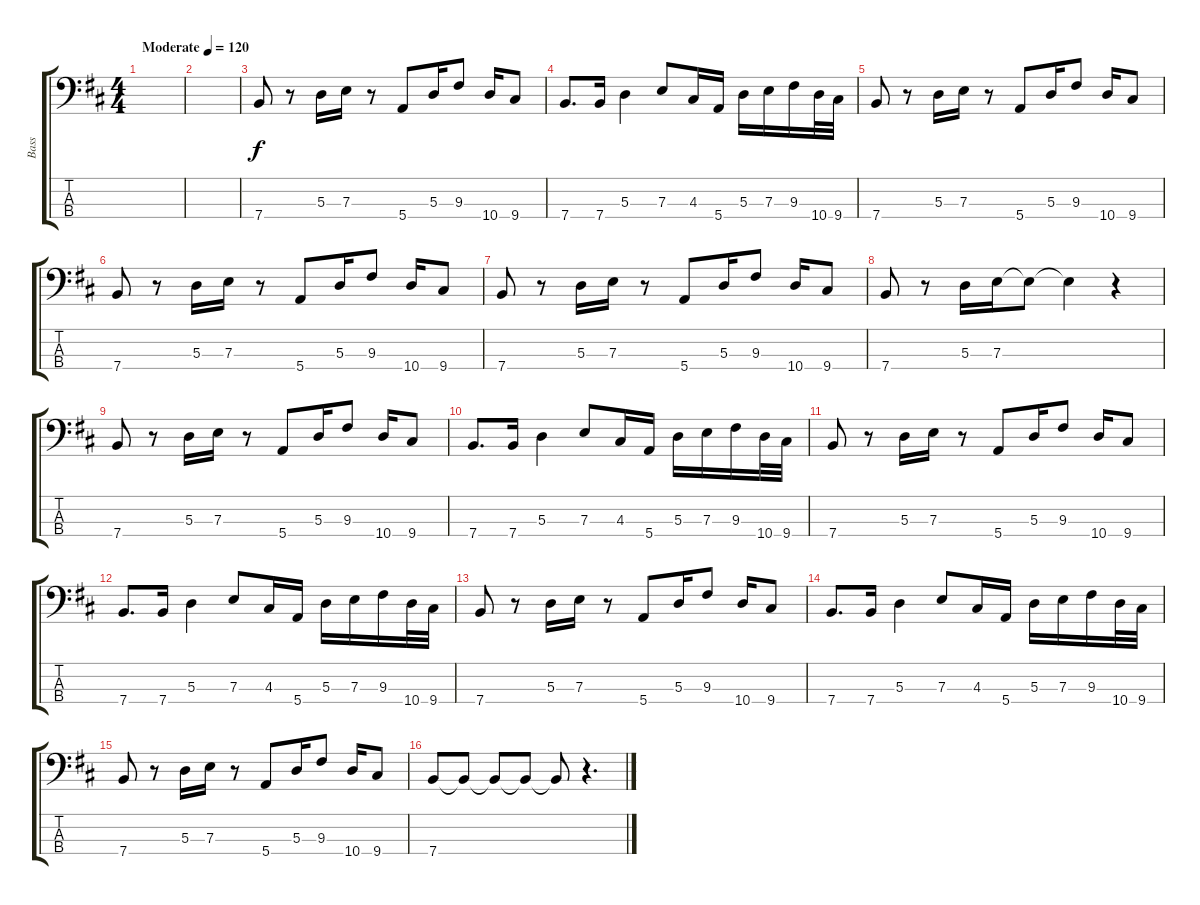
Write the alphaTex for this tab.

\track ("Bass" "Bass") {instrument electricbassfinger}
\staff {score tabs}
\tuning (G2 D2 A1 E1) {hide}
\ts (4 4)
\tempo (120 "Moderate")
\clef f4
\ks d
|
|
7.4.8 r.8 5.3.16 7.3.16 r.8 5.4.8 5.3.16 9.3.8 10.4.16 9.4.8 |
7.4.8{d} 7.4.16 5.3.4 7.3.8 4.3.16 5.4.16 5.3.16 7.3.16 9.3.16 10.4.32 9.4.32 |
7.4.8 r.8 5.3.16 7.3.16 r.8 5.4.8 5.3.16 9.3.8 10.4.16 9.4.8 |
7.4.8 r.8 5.3.16 7.3.16 r.8 5.4.8 5.3.16 9.3.8 10.4.16 9.4.8 |
7.4.8 r.8 5.3.16 7.3.16 r.8 5.4.8 5.3.16 9.3.8 10.4.16 9.4.8 |
7.4.8 r.8 5.3.16 7.3.16 7.3{t}.8 7.3{t}.4 r.4 |
7.4.8 r.8 5.3.16 7.3.16 r.8 5.4.8 5.3.16 9.3.8 10.4.16 9.4.8 |
7.4.8{d} 7.4.16 5.3.4 7.3.8 4.3.16 5.4.16 5.3.16 7.3.16 9.3.16 10.4.32 9.4.32 |
7.4.8 r.8 5.3.16 7.3.16 r.8 5.4.8 5.3.16 9.3.8 10.4.16 9.4.8 |
7.4.8{d} 7.4.16 5.3.4 7.3.8 4.3.16 5.4.16 5.3.16 7.3.16 9.3.16 10.4.32 9.4.32 |
7.4.8 r.8 5.3.16 7.3.16 r.8 5.4.8 5.3.16 9.3.8 10.4.16 9.4.8 |
7.4.8{d} 7.4.16 5.3.4 7.3.8 4.3.16 5.4.16 5.3.16 7.3.16 9.3.16 10.4.32 9.4.32 |
7.4.8 r.8 5.3.16 7.3.16 r.8 5.4.8 5.3.16 9.3.8 10.4.16 9.4.8 |
7.4.8 7.4{t}.8 7.4{t}.8 7.4{t}.8 7.4{t}.8 r.4{d}
